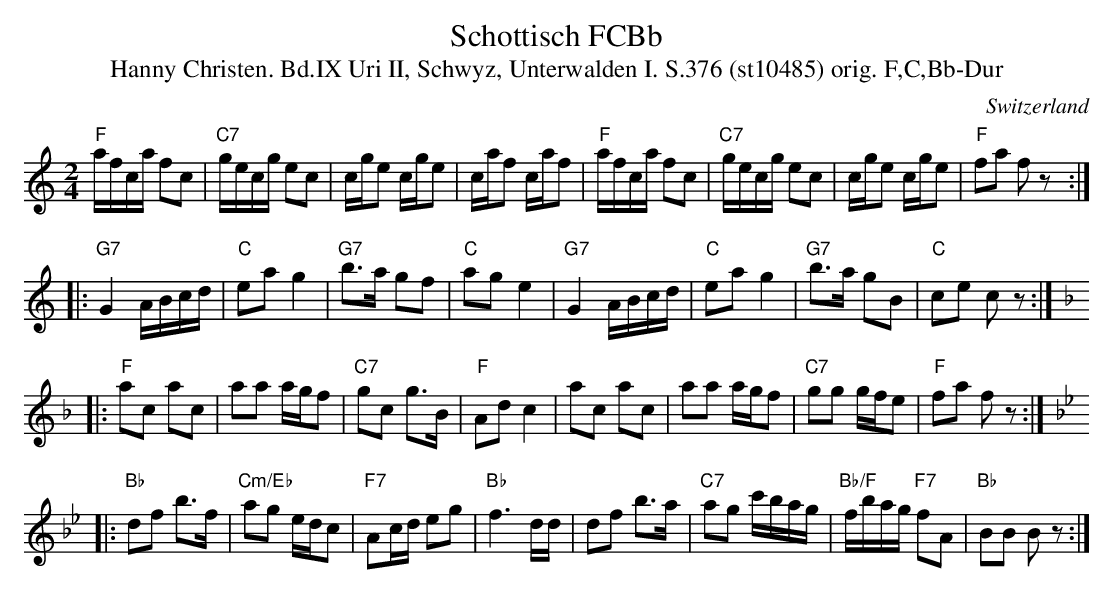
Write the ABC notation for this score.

X:1
T: Schottisch FCBb
T:Hanny Christen. Bd.IX Uri II, Schwyz, Unterwalden I. S.376 (st10485) orig. F,C,Bb-Dur
M:2/4
L:1/16
O:Switzerland
K:C major
"F"afca f2c2 | "C7"gecg e2c2 | cge2 cge2 | caf2 caf2 | "F"afca f2c2 | "C7"gecg e2c2 | cge2 cge2 | "F"f2a2 f2 z2 :|
|: "G7"G4 ABcd | [L:1/8] "C"ea g2 | "G7"b>a gf | "C"ag e2 | "G7"G2 A/B/c/d/ | "C"ea g2 | "G7"b>a gB | "C"ce c z :|
K:F
|: "F"ac ac | aa a/g/f | "C7"gc g>B | "F"Ad c2 | ac ac | aa a/g/f | "C7"gg g/f/e | "F"fa f z :|
K:Bb
|: "Bb"df b>f | "Cm/Eb"ag e/d/c | "F7"Ac/d/ eg | "Bb"f3 d/d/ | df b>a | "C7"ag [L:1/16] c'bag | "Bb/F"fbag "F7"f2A2 | "Bb"B2B2 B2 z2 :|
